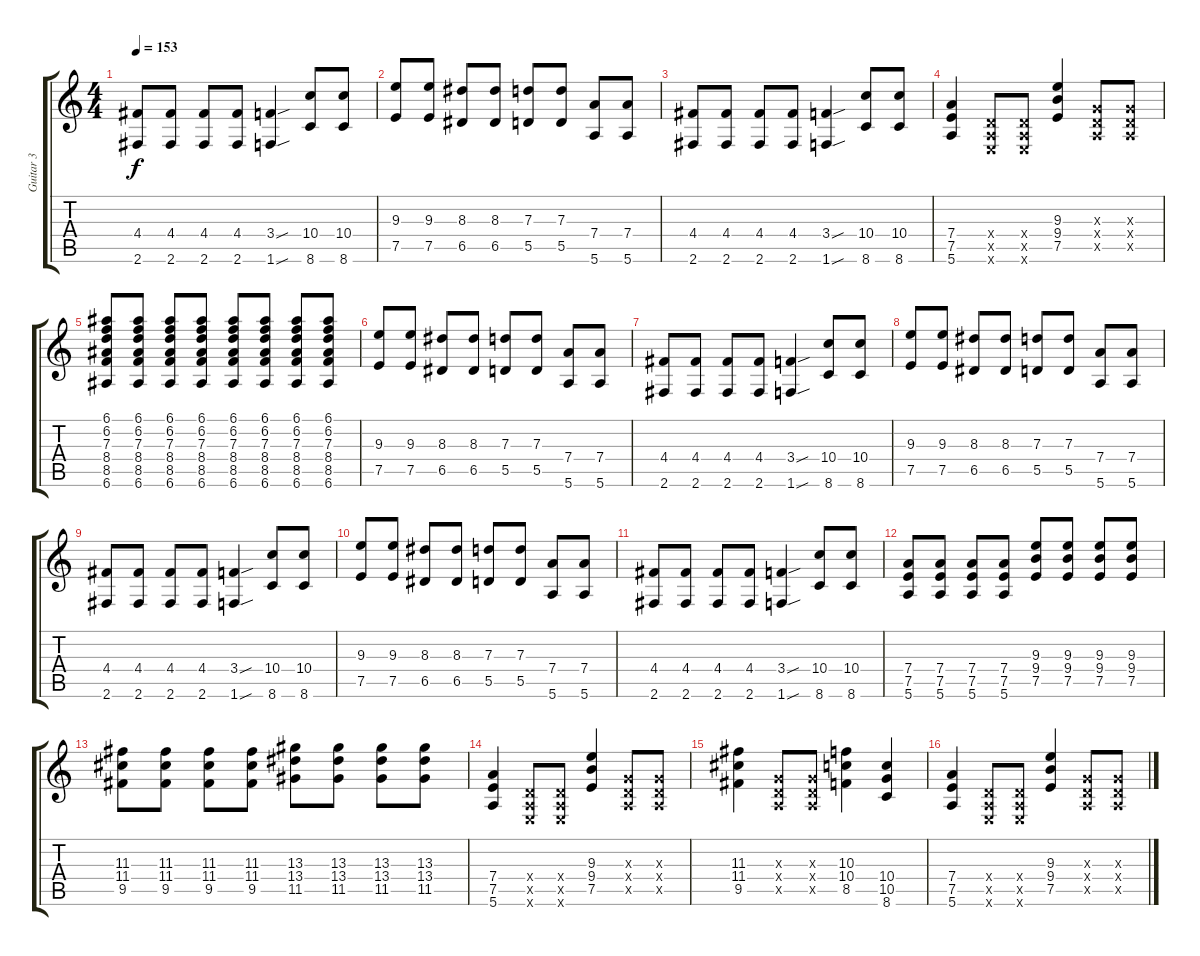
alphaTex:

\track ("Guitar 3" "Guitar 3") {instrument distortionguitar}
\staff {score tabs}
\tuning (E4 B3 G3 D3 A2 E2) {hide}
\ts (4 4)
\tempo 153
\clef g2
\ks c
(4.4 2.6).8{dy f} (4.4 2.6).8 (4.4 2.6).8 (4.4 2.6).8 (3.4{sou} 1.6{sou}).4 (10.4 8.6).8 (10.4 8.6).8 |
(9.3 7.5).8 (9.3 7.5).8 (8.3 6.5).8 (8.3 6.5).8 (7.3 5.5).8 (7.3 5.5).8 (7.4 5.6).8 (7.4 5.6).8 |
(4.4 2.6).8 (4.4 2.6).8 (4.4 2.6).8 (4.4 2.6).8 (3.4{sou} 1.6{sou}).4 (10.4 8.6).8 (10.4 8.6).8 |
(7.4 7.5 5.6).4 (0.4{x} 0.5{x} 0.6{x}).8 (0.4{x} 0.5{x} 0.6{x}).8 (9.3 9.4 7.5).4 (0.3{x} 0.4{x} 0.5{x}).8 (0.3{x} 0.4{x} 0.5{x}).8 |
(6.1 6.2 7.3 8.4 8.5 6.6).8 (6.1 6.2 7.3 8.4 8.5 6.6).8 (6.1 6.2 7.3 8.4 8.5 6.6).8 (6.1 6.2 7.3 8.4 8.5 6.6).8 (6.1 6.2 7.3 8.4 8.5 6.6).8 (6.1 6.2 7.3 8.4 8.5 6.6).8 (6.1 6.2 7.3 8.4 8.5 6.6).8 (6.1 6.2 7.3 8.4 8.5 6.6).8 |
(9.3 7.5).8 (9.3 7.5).8 (8.3 6.5).8 (8.3 6.5).8 (7.3 5.5).8 (7.3 5.5).8 (7.4 5.6).8 (7.4 5.6).8 |
(4.4 2.6).8 (4.4 2.6).8 (4.4 2.6).8 (4.4 2.6).8 (3.4{sou} 1.6{sou}).4 (10.4 8.6).8 (10.4 8.6).8 |
(9.3 7.5).8 (9.3 7.5).8 (8.3 6.5).8 (8.3 6.5).8 (7.3 5.5).8 (7.3 5.5).8 (7.4 5.6).8 (7.4 5.6).8 |
(4.4 2.6).8 (4.4 2.6).8 (4.4 2.6).8 (4.4 2.6).8 (3.4{sou} 1.6{sou}).4 (10.4 8.6).8 (10.4 8.6).8 |
(9.3 7.5).8 (9.3 7.5).8 (8.3 6.5).8 (8.3 6.5).8 (7.3 5.5).8 (7.3 5.5).8 (7.4 5.6).8 (7.4 5.6).8 |
(4.4 2.6).8 (4.4 2.6).8 (4.4 2.6).8 (4.4 2.6).8 (3.4{sou} 1.6{sou}).4 (10.4 8.6).8 (10.4 8.6).8 |
(7.4 7.5 5.6).8 (7.4 7.5 5.6).8 (7.4 7.5 5.6).8 (7.4 7.5 5.6).8 (9.3 9.4 7.5).8 (9.3 9.4 7.5).8 (9.3 9.4 7.5).8 (9.3 9.4 7.5).8 |
(11.3 11.4 9.5).8 (11.3 11.4 9.5).8 (11.3 11.4 9.5).8 (11.3 11.4 9.5).8 (13.3 13.4 11.5).8 (13.3 13.4 11.5).8 (13.3 13.4 11.5).8 (13.3 13.4 11.5).8 |
(7.4 7.5 5.6).4 (0.4{x} 0.5{x} 0.6{x}).8 (0.4{x} 0.5{x} 0.6{x}).8 (9.3 9.4 7.5).4 (0.3{x} 0.4{x} 0.5{x}).8 (0.3{x} 0.4{x} 0.5{x}).8 |
(11.3 11.4 9.5).4 (0.3{x} 0.4{x} 0.5{x}).8 (0.3{x} 0.4{x} 0.5{x}).8 (10.3 10.4 8.5).4 (10.4 10.5 8.6).4 |
(7.4 7.5 5.6).4 (0.4{x} 0.5{x} 0.6{x}).8 (0.4{x} 0.5{x} 0.6{x}).8 (9.3 9.4 7.5).4 (0.3{x} 0.4{x} 0.5{x}).8 (0.3{x} 0.4{x} 0.5{x}).8
